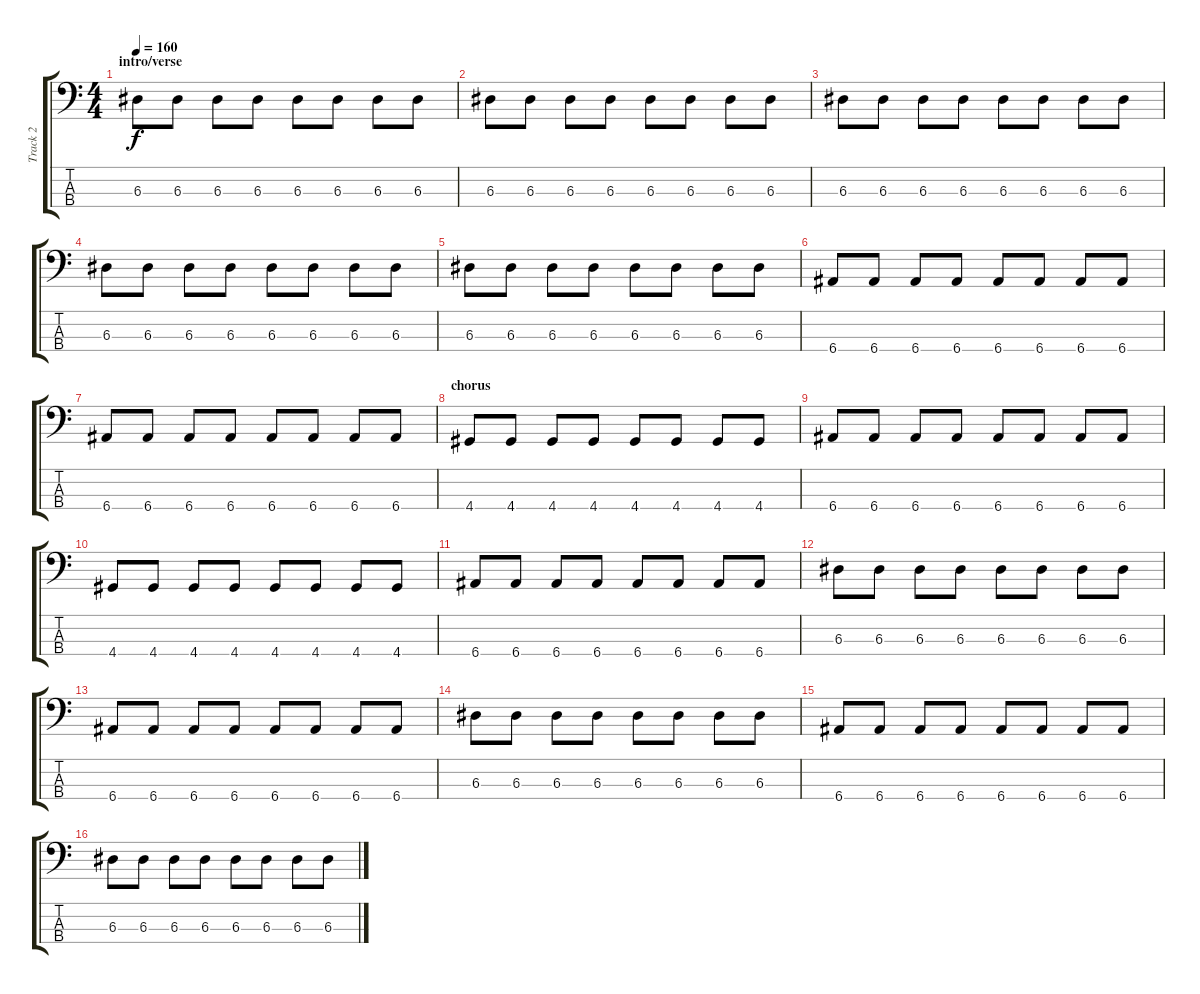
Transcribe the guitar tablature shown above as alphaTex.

\track ("Track 2" "Track 2") {instrument electricbasspick}
\staff {score tabs}
\tuning (G2 D2 A1 E1) {hide}
\ts (4 4)
\section ("" "intro/verse")
\tempo 160
\clef f4
\ks c
6.3.8{dy f instrument electricbasspick} 6.3.8 6.3.8 6.3.8 6.3.8 6.3.8 6.3.8 6.3.8 |
6.3.8 6.3.8 6.3.8 6.3.8 6.3.8 6.3.8 6.3.8 6.3.8 |
6.3.8 6.3.8 6.3.8 6.3.8 6.3.8 6.3.8 6.3.8 6.3.8 |
6.3.8 6.3.8 6.3.8 6.3.8 6.3.8 6.3.8 6.3.8 6.3.8 |
6.3.8 6.3.8 6.3.8 6.3.8 6.3.8 6.3.8 6.3.8 6.3.8 |
6.4.8 6.4.8 6.4.8 6.4.8 6.4.8 6.4.8 6.4.8 6.4.8 |
6.4.8 6.4.8 6.4.8 6.4.8 6.4.8 6.4.8 6.4.8 6.4.8 |
\section ("" "chorus")
4.4.8 4.4.8 4.4.8 4.4.8 4.4.8 4.4.8 4.4.8 4.4.8 |
6.4.8 6.4.8 6.4.8 6.4.8 6.4.8 6.4.8 6.4.8 6.4.8 |
4.4.8 4.4.8 4.4.8 4.4.8 4.4.8 4.4.8 4.4.8 4.4.8 |
6.4.8 6.4.8 6.4.8 6.4.8 6.4.8 6.4.8 6.4.8 6.4.8 |
6.3.8 6.3.8 6.3.8 6.3.8 6.3.8 6.3.8 6.3.8 6.3.8 |
6.4.8 6.4.8 6.4.8 6.4.8 6.4.8 6.4.8 6.4.8 6.4.8 |
6.3.8 6.3.8 6.3.8 6.3.8 6.3.8 6.3.8 6.3.8 6.3.8 |
6.4.8 6.4.8 6.4.8 6.4.8 6.4.8 6.4.8 6.4.8 6.4.8 |
6.3.8 6.3.8 6.3.8 6.3.8 6.3.8 6.3.8 6.3.8 6.3.8
